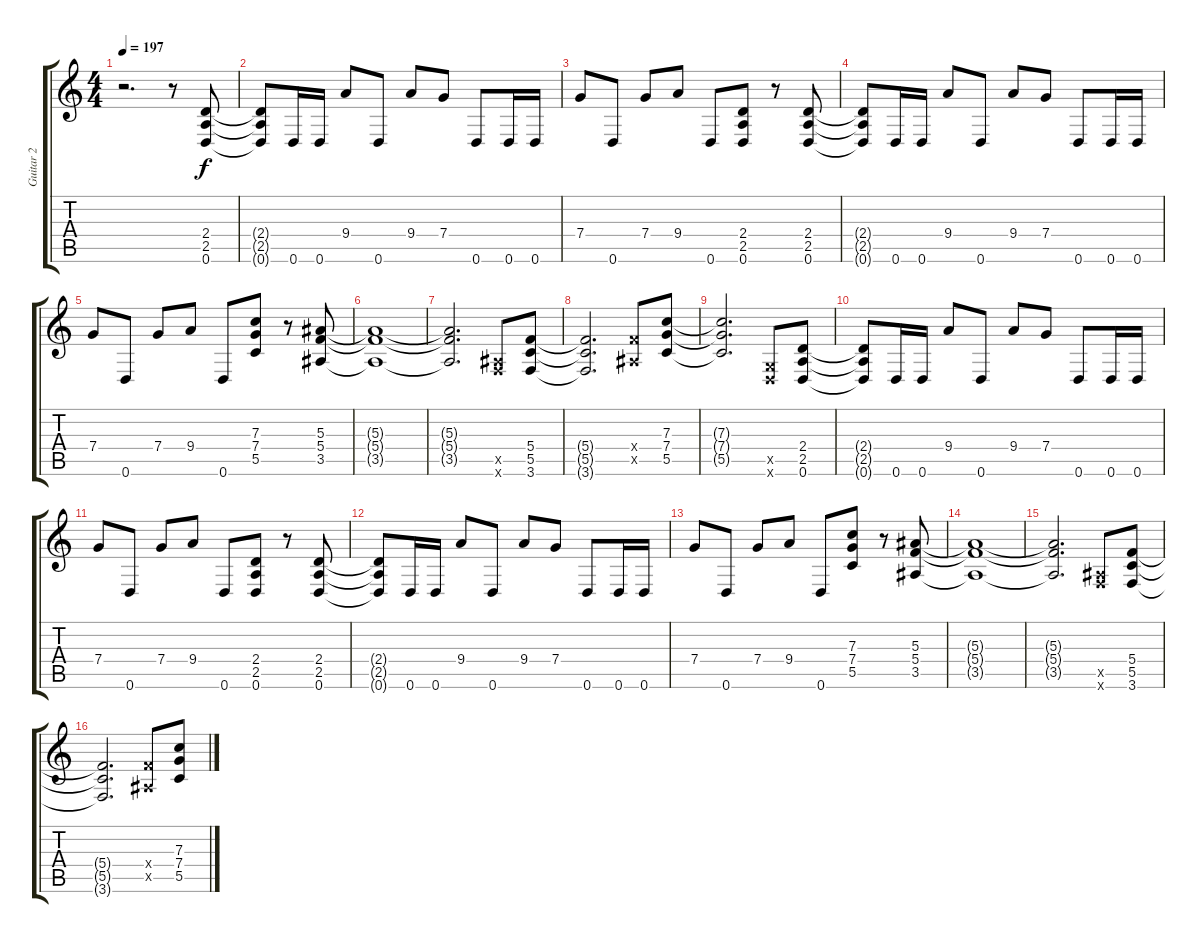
\track ("Guitar 2" "Guitar 2") {instrument distortionguitar}
\staff {score tabs}
\tuning (D4 A3 F3 C3 G2 D2) {hide}
\ts (4 4)
\tempo 197
\clef g2
\ks c
r.2{d dy f instrument distortionguitar} r.8 (2.4 2.5 0.6).8 |
(2.4{t} 2.5{t} 0.6{t}).8 0.6.16 0.6.16 9.4.8 0.6.8 9.4.8 7.4.8 0.6.8 0.6.16 0.6.16 |
7.4.8 0.6.8 7.4.8 9.4.8 0.6.8 (2.4 2.5 0.6).8 r.8 (2.4 2.5 0.6).8 |
(2.4{t} 2.5{t} 0.6{t}).8 0.6.16 0.6.16 9.4.8 0.6.8 9.4.8 7.4.8 0.6.8 0.6.16 0.6.16 |
7.4.8 0.6.8 7.4.8 9.4.8 0.6.8 (7.3 7.4 5.5).8 r.8 (5.3 5.4 3.5).8 |
(5.3{t} 5.4{t} 3.5{t}).1 |
(5.3{t} 5.4{t} 3.5{t}).2{d} (3.5{x} 3.6{x}).8 (5.4 5.5 3.6).8 |
(5.4{t} 5.5{t} 3.6{t}).2{d} (5.4{x} 3.5{x}).8 (7.3 7.4 5.5).8 |
(7.3{t} 7.4{t} 5.5{t}).2{d} (0.5{x} 0.6{x}).8 (2.4 2.5 0.6).8 |
(2.4{t} 2.5{t} 0.6{t}).8 0.6.16 0.6.16 9.4.8 0.6.8 9.4.8 7.4.8 0.6.8 0.6.16 0.6.16 |
7.4.8 0.6.8 7.4.8 9.4.8 0.6.8 (2.4 2.5 0.6).8 r.8 (2.4 2.5 0.6).8 |
(2.4{t} 2.5{t} 0.6{t}).8 0.6.16 0.6.16 9.4.8 0.6.8 9.4.8 7.4.8 0.6.8 0.6.16 0.6.16 |
7.4.8 0.6.8 7.4.8 9.4.8 0.6.8 (7.3 7.4 5.5).8 r.8 (5.3 5.4 3.5).8 |
(5.3{t} 5.4{t} 3.5{t}).1 |
(5.3{t} 5.4{t} 3.5{t}).2{d} (3.5{x} 3.6{x}).8 (5.4 5.5 3.6).8 |
(5.4{t} 5.5{t} 3.6{t}).2{d} (5.4{x} 3.5{x}).8 (7.3 7.4 5.5).8
